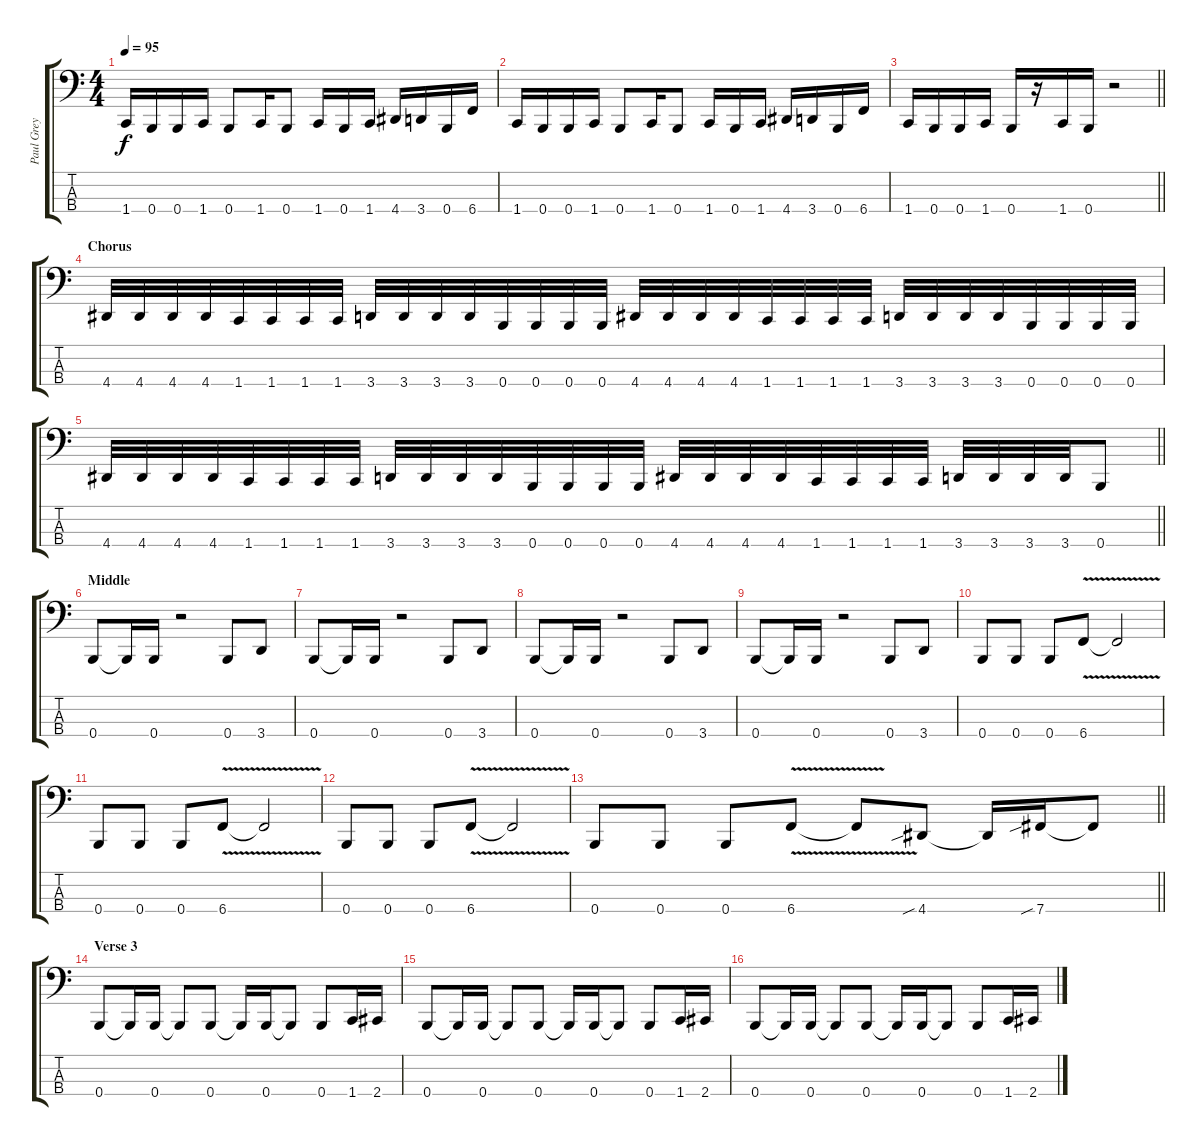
\track ("Paul Grey" "Paul Grey") {instrument electricbasspick}
\staff {score tabs}
\tuning (E2 B1 Gb1 B0) {hide}
\ts (4 4)
\tempo 95
\clef f4
\ks c
1.4.16{dy f} 0.4.16 0.4.16 1.4.16 0.4.8 1.4.16 0.4.8 1.4.16 0.4.16 1.4.16 4.4.16 3.4.16 0.4.16 6.4.16 |
1.4.16 0.4.16 0.4.16 1.4.16 0.4.8 1.4.16 0.4.8 1.4.16 0.4.16 1.4.16 4.4.16 3.4.16 0.4.16 6.4.16 |
\barLineRight lightlight
1.4.16 0.4.16 0.4.16 1.4.16 0.4.16 r.16 1.4.16 0.4.16 r.2 |
\section ("" "Chorus")
4.4.32 4.4.32 4.4.32 4.4.32 1.4.32 1.4.32 1.4.32 1.4.32 3.4.32 3.4.32 3.4.32 3.4.32 0.4.32 0.4.32 0.4.32 0.4.32 4.4.32 4.4.32 4.4.32 4.4.32 1.4.32 1.4.32 1.4.32 1.4.32 3.4.32 3.4.32 3.4.32 3.4.32 0.4.32 0.4.32 0.4.32 0.4.32 |
\barLineRight lightlight
4.4.32 4.4.32 4.4.32 4.4.32 1.4.32 1.4.32 1.4.32 1.4.32 3.4.32 3.4.32 3.4.32 3.4.32 0.4.32 0.4.32 0.4.32 0.4.32 4.4.32 4.4.32 4.4.32 4.4.32 1.4.32 1.4.32 1.4.32 1.4.32 3.4.32 3.4.32 3.4.32 3.4.32 0.4.8 |
\section ("" "Middle")
0.4.8 0.4{t}.16 0.4.16 r.2 0.4.8 3.4.8 |
0.4.8 0.4{t}.16 0.4.16 r.2 0.4.8 3.4.8 |
0.4.8 0.4{t}.16 0.4.16 r.2 0.4.8 3.4.8 |
0.4.8 0.4{t}.16 0.4.16 r.2 0.4.8 3.4.8 |
0.4.8 0.4.8 0.4.8 6.4{v}.8 6.4{t}.2 |
0.4.8 0.4.8 0.4.8 6.4{v}.8 6.4{t}.2 |
0.4.8 0.4.8 0.4.8 6.4{v}.8 6.4{t}.2 |
\barLineRight lightlight
0.4.8 0.4.8 0.4.8 6.4{v}.8 6.4{t}.8 4.4{sib}.8 4.4{t}.16 7.4{sib}.16 7.4{t}.8 |
\section ("" "Verse 3")
0.4.8 0.4{t}.16 0.4.16 0.4{t}.8 0.4.8 0.4{t}.16 0.4.16 0.4{t}.8 0.4.8 1.4.16 2.4.16 |
0.4.8 0.4{t}.16 0.4.16 0.4{t}.8 0.4.8 0.4{t}.16 0.4.16 0.4{t}.8 0.4.8 1.4.16 2.4.16 |
0.4.8 0.4{t}.16 0.4.16 0.4{t}.8 0.4.8 0.4{t}.16 0.4.16 0.4{t}.8 0.4.8 1.4.16 2.4.16
